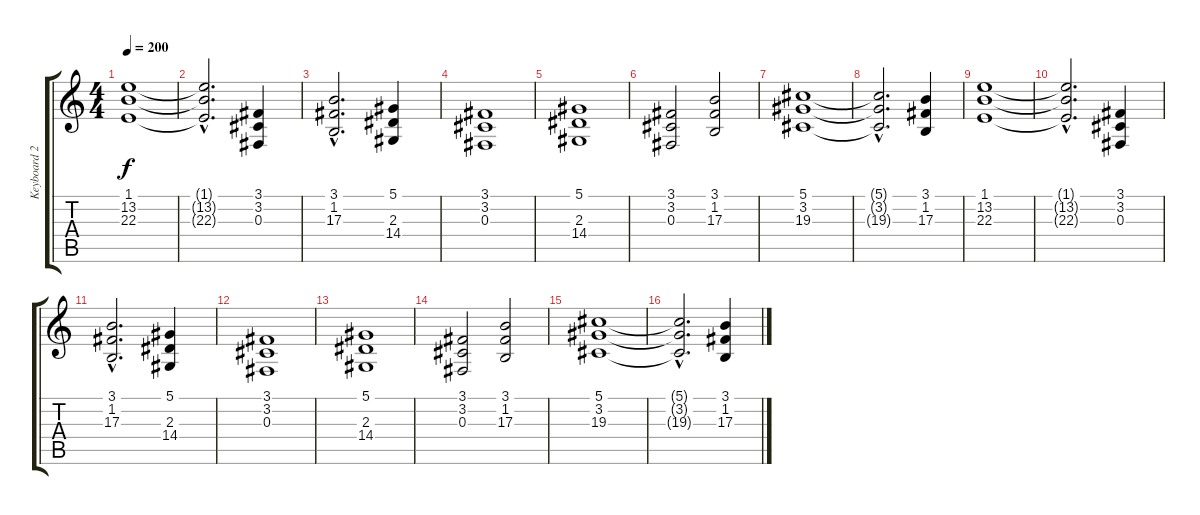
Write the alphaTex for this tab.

\track ("Keyboard 2" "Keyboard 2") {instrument stringensemble1}
\staff {score tabs}
\tuning (Eb4 Bb3 Gb3 Db3 Ab2 Eb2) {hide}
\ts (4 4)
\tempo 200
\clef g2
\ks c
(1.1 13.2 22.3).1{dy f} |
(1.1{hac t} 13.2{hac t} 22.3{hac t}).2{d} (3.1 3.2 0.3).4 |
(3.1{hac} 1.2{hac} 17.3{hac}).2{d} (5.1 2.3 14.4).4 |
(3.1 3.2 0.3).1 |
(5.1 2.3 14.4).1 |
(3.1 3.2 0.3).2 (3.1 1.2 17.3).2 |
(5.1 3.2 19.3).1 |
(5.1{hac t} 3.2{hac t} 19.3{hac t}).2{d} (3.1 1.2 17.3).4 |
(1.1 13.2 22.3).1 |
(1.1{hac t} 13.2{hac t} 22.3{hac t}).2{d} (3.1 3.2 0.3).4 |
(3.1{hac} 1.2{hac} 17.3{hac}).2{d} (5.1 2.3 14.4).4 |
(3.1 3.2 0.3).1 |
(5.1 2.3 14.4).1 |
(3.1 3.2 0.3).2 (3.1 1.2 17.3).2 |
(5.1 3.2 19.3).1 |
(5.1{hac t} 3.2{hac t} 19.3{hac t}).2{d} (3.1 1.2 17.3).4
